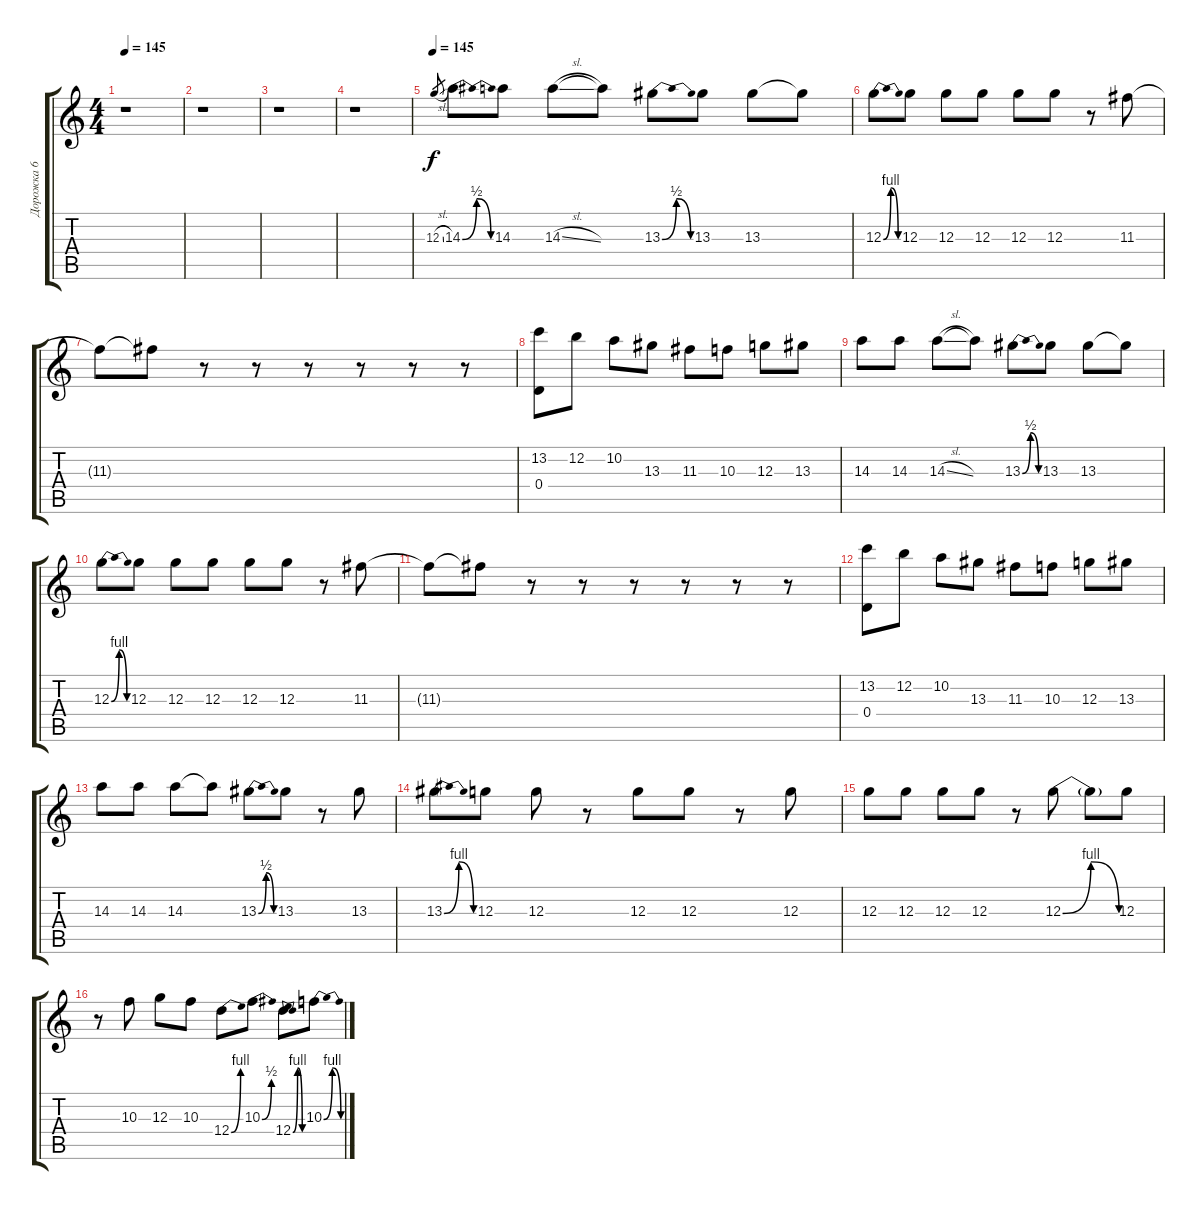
\track ("Дорожка 6" "Дорожка 6") {instrument distortionguitar}
\staff {score tabs}
\tuning (E4 B3 G3 D3 A2 E2) {hide}
\ts (4 4)
\tempo 145
\clef g2
\ks c
r.1{dy f} |
r.1 |
r.1 |
r.1 |
\tempo 145
12.3{sl}.8{gr} 14.3{be (bendrelease 0 0 15 2 15 2 60 0)}.8{volume 16 balance 8 instrument distortionguitar} 14.3.8 14.3{sl}.8 14.3{t}.8 13.3{be (bendrelease 0 0 15 2 15 2 60 0)}.8 13.3.8 13.3.8 13.3{t}.8 |
12.3{be (bendrelease 0 0 15 4 15 4 60 0)}.8 12.3.8 12.3.8 12.3.8 12.3.8 12.3.8 r.8 11.3.8 |
11.3{t}.8 11.3{t}.8 r.8 r.8 r.8 r.8 r.8 r.8 |
(13.2 0.4).8 12.2.8 10.2.8 13.3.8 11.3.8 10.3.8 12.3.8 13.3.8 |
14.3.8 14.3.8 14.3{sl}.8 14.3{t}.8 13.3{be (bendrelease 0 0 15 2 15 2 60 0)}.8 13.3.8 13.3.8 13.3{t}.8 |
12.3{be (bendrelease 0 0 15 4 15 4 60 0)}.8 12.3.8 12.3.8 12.3.8 12.3.8 12.3.8 r.8 11.3.8 |
11.3{t}.8 11.3{t}.8 r.8 r.8 r.8 r.8 r.8 r.8 |
(13.2 0.4).8 12.2.8 10.2.8 13.3.8 11.3.8 10.3.8 12.3.8 13.3.8 |
14.3.8 14.3.8 14.3.8 14.3{t}.8 13.3{be (bendrelease 0 0 15 2 15 2 60 0)}.8 13.3.8 r.8 13.3.8 |
13.3{be (bendrelease 0 0 15 4 15 4 60 0)}.8 12.3.8 12.3.8 r.8 12.3.8 12.3.8 r.8 12.3.8 |
12.3.8 12.3.8 12.3.8 12.3.8 r.8 12.3{be (bendrelease 0 0 15 4 15 4 60 0)}.8 12.3{t}.8 12.3.8 |
r.8 10.3.8 12.3.8 10.3.8 12.4{be (bend 0 0 60 4)}.8 10.3{be (bend 0 0 60 2)}.8 12.4{be (bendrelease 0 0 15 4 15 4 60 0)}.8 10.3{be (bendrelease 0 0 15 4 15 4 60 0)}.8
